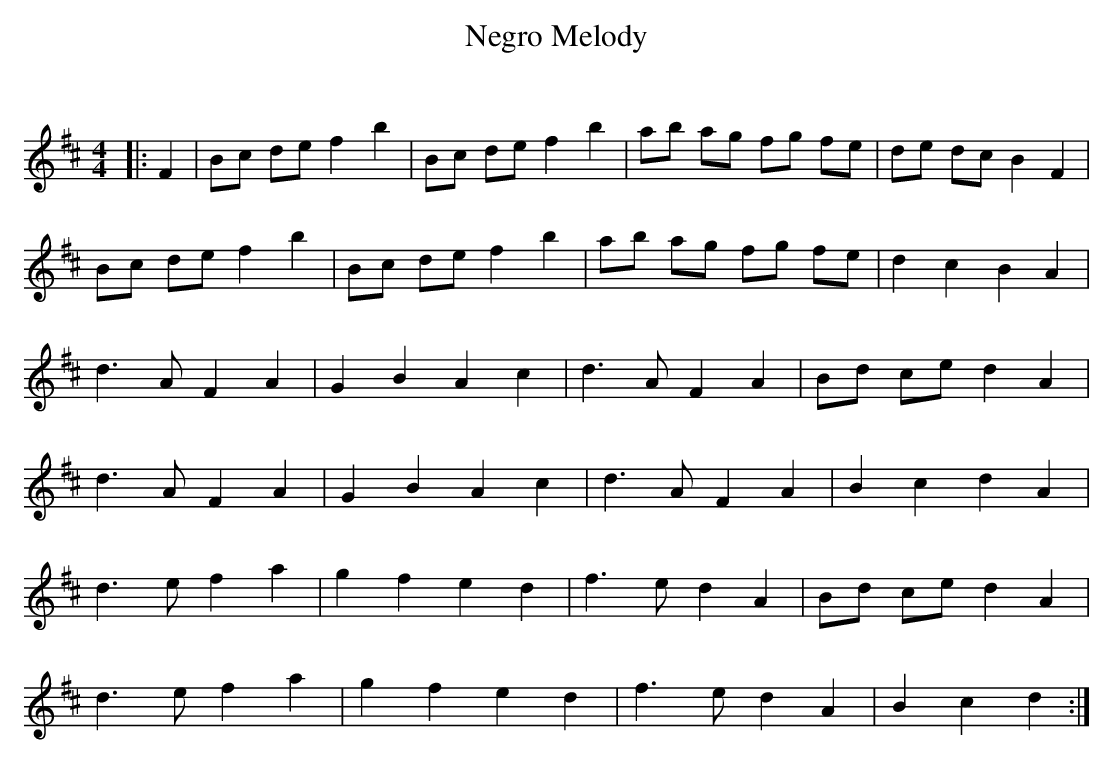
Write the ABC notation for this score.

X:1
T: Negro Melody
C:
Q: 232
K:D
M:4/4
L:1/8
|:F2|Bc de f2 b2|Bc de f2 b2|ab ag fg fe|de dc B2 F2|
Bc de f2 b2|Bc de f2 b2|ab ag fg fe|d2 c2 B2 A2|
d3A F2 A2|G2 B2 A2 c2|d3A F2 A2|Bd ce d2 A2|
d3A F2 A2|G2 B2 A2 c2|d3A F2 A2|B2 c2 d2 A2|
d3e f2 a2|g2 f2 e2 d2|f3e d2 A2|Bd ce d2 A2|
d3e f2 a2|g2 f2 e2 d2|f3e d2 A2|B2 c2 d2:|
